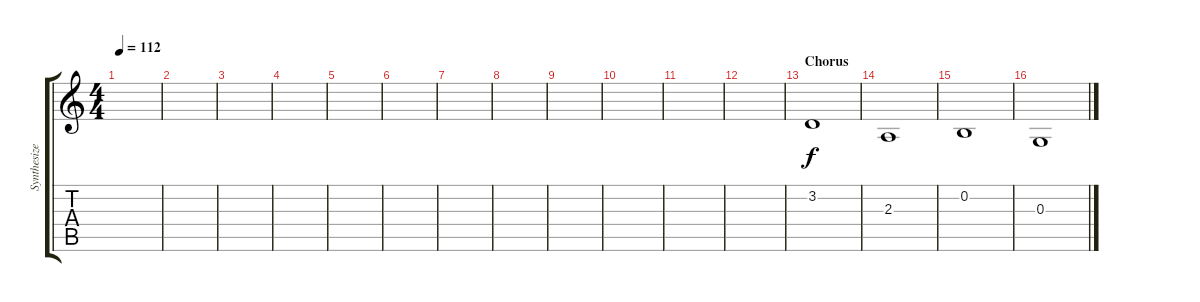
\track ("Synthesizer" "Synthesize") {instrument stringensemble2}
\staff {score tabs}
\tuning (E4 B3 G3 D3 A2 E2) {hide}
\ts (4 4)
\tempo 112
\clef g2
\ks c
|
|
|
|
|
|
|
|
|
|
|
|
\section ("" "Chorus")
3.2.1 |
2.3.1 |
0.2.1 |
0.3.1
